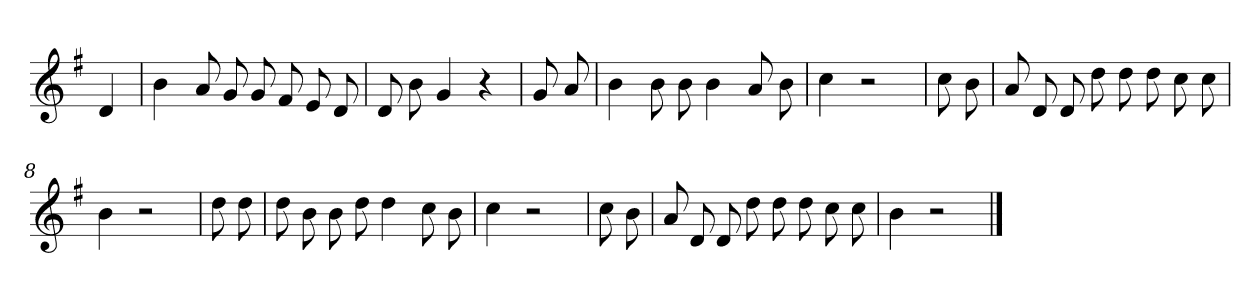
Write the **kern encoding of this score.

**kern
*part1
*staff1
*clefG2
*k[f#]
*G:
=
4d
=1
4b
8a
8g
8g
8f#
8e
8d
=2
8d
8b
4g
4r
=3
8g
8a
=4
4b
8b
8b
4b
8a
8b
=5
4cc
2r
=6
8cc
8b
=7
8a
8d
8d
8dd
8dd
8dd
8cc
8cc
=8
4b
2r
=9
8dd
8dd
=10
8dd
8b
8b
8dd
4dd
8cc
8b
=11
4cc
2r
=12
8cc
8b
=13
8a
8d
8d
8dd
8dd
8dd
8cc
8cc
=14
4b
2r
==
*-
